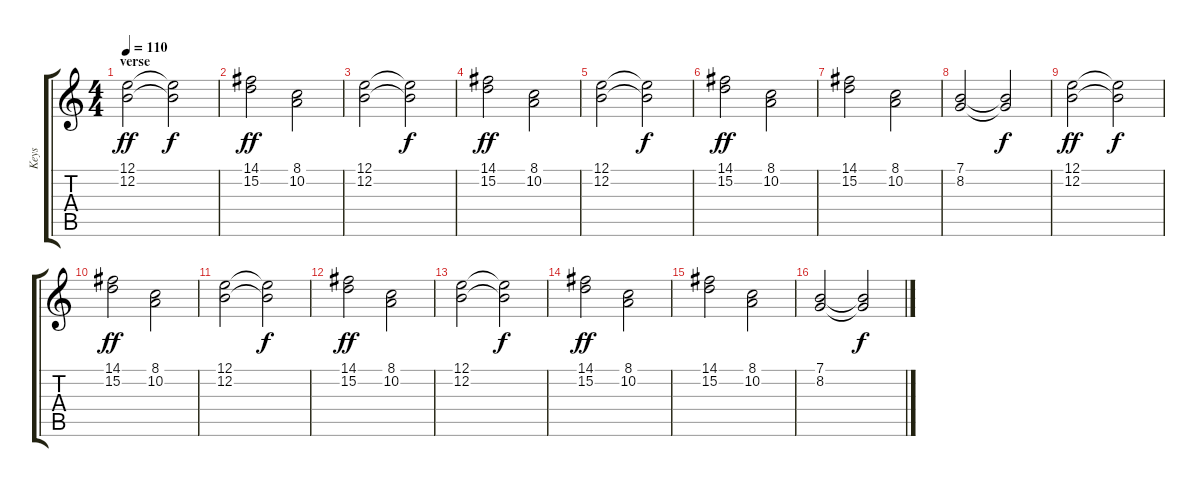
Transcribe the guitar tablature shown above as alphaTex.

\track ("Keys" "Keys") {instrument synthstrings1}
\staff {score tabs}
\tuning (E4 B3 G3 D3 A2 E2) {hide}
\ts (4 4)
\section ("" "verse")
\tempo 110
\clef g2
\ks c
(12.1 12.2).2{dy ff volume 11} (12.1{t} 12.2{t}).2{dy f} |
(14.1 15.2).2{dy ff} (8.1 10.2).2 |
(12.1 12.2).2 (12.1{t} 12.2{t}).2{dy f} |
(14.1 15.2).2{dy ff} (8.1 10.2).2 |
(12.1 12.2).2 (12.1{t} 12.2{t}).2{dy f} |
(14.1 15.2).2{dy ff} (8.1 10.2).2 |
(14.1 15.2).2 (8.1 10.2).2 |
(7.1 8.2).2 (7.1{t} 8.2{t}).2{dy f} |
(12.1 12.2).2{dy ff volume 11} (12.1{t} 12.2{t}).2{dy f} |
(14.1 15.2).2{dy ff} (8.1 10.2).2 |
(12.1 12.2).2 (12.1{t} 12.2{t}).2{dy f} |
(14.1 15.2).2{dy ff} (8.1 10.2).2 |
(12.1 12.2).2 (12.1{t} 12.2{t}).2{dy f} |
(14.1 15.2).2{dy ff} (8.1 10.2).2 |
(14.1 15.2).2 (8.1 10.2).2 |
(7.1 8.2).2 (7.1{t} 8.2{t}).2{dy f}
